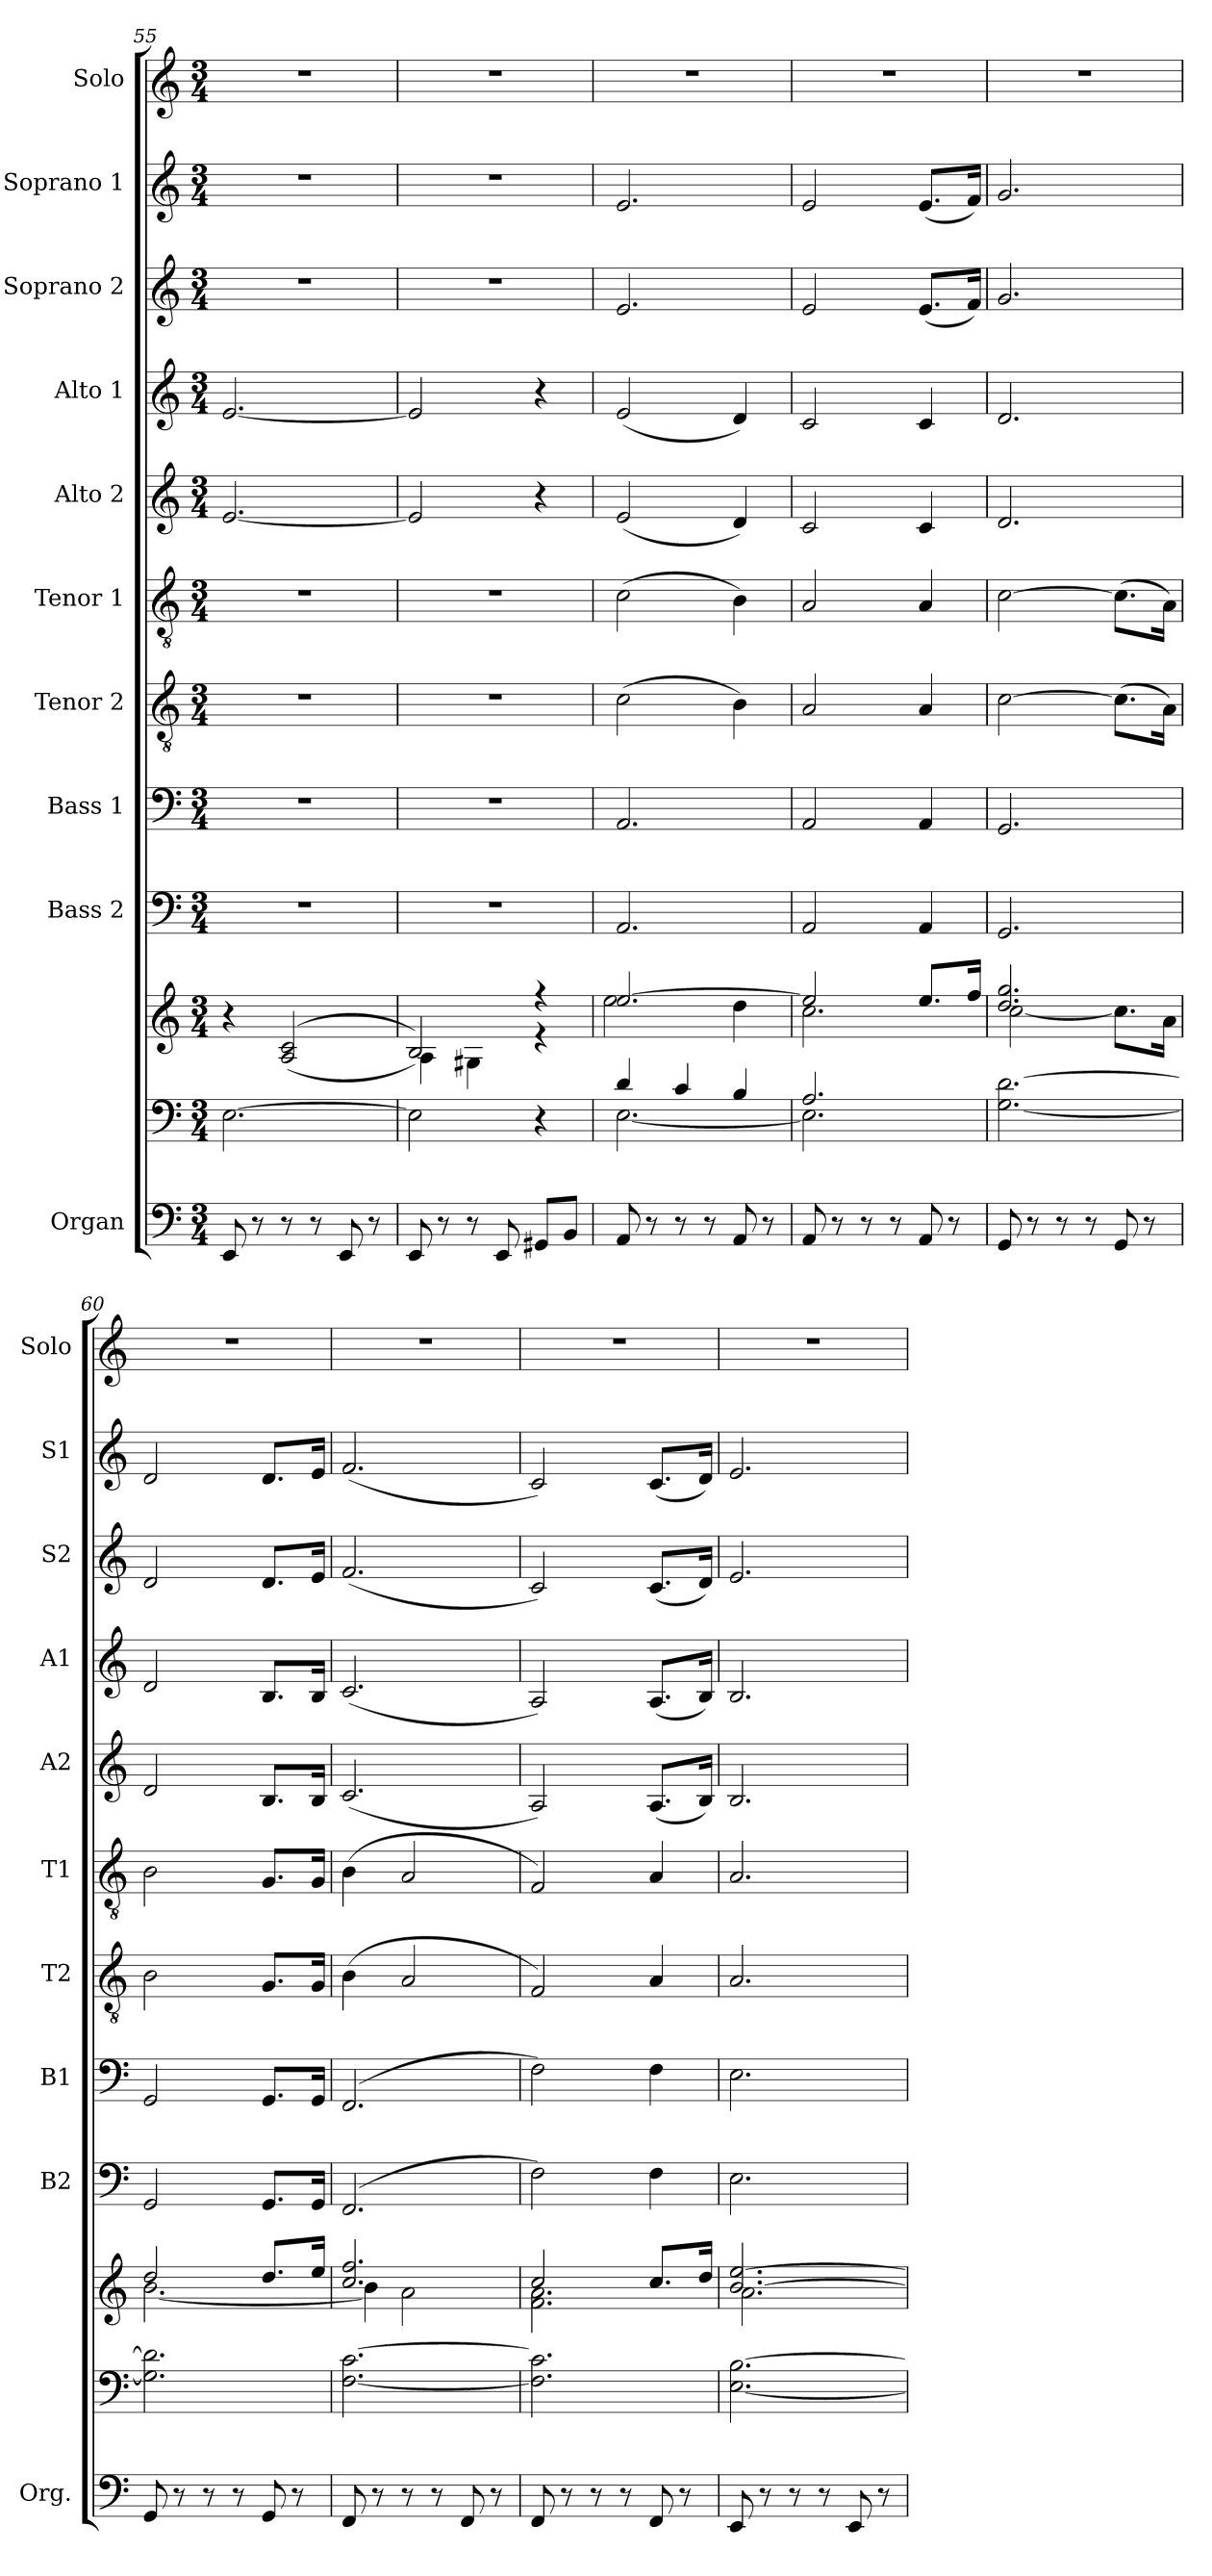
**kern	**kern	**kern	**kern	**kern	**kern	**kern	**kern	**kern	**kern	**kern	**kern
*part10	*part10	*part10	*part9	*part8	*part7	*part6	*part5	*part4	*part3	*part2	*part1
*staff12	*staff11	*staff10	*staff9	*staff8	*staff7	*staff6	*staff5	*staff4	*staff3	*staff2	*staff1
*I"Organ	*	*	*I"Bass 2	*I"Bass 1	*I"Tenor 2	*I"Tenor 1	*I"Alto 2	*I"Alto 1	*I"Soprano 2	*I"Soprano 1	*I"Solo
*I'Org.	*	*	*I'B2	*I'B1	*I'T2	*I'T1	*I'A2	*I'A1	*I'S2	*I'S1	*I'Solo
*clefF4	*clefF4	*clefG2	*clefF4	*clefF4	*clefGv2	*clefGv2	*clefG2	*clefG2	*clefG2	*clefG2	*clefG2
*k[]	*k[]	*k[]	*k[]	*k[]	*k[]	*k[]	*k[]	*k[]	*k[]	*k[]	*k[]
*M3/4	*M3/4	*M3/4	*M3/4	*M3/4	*M3/4	*M3/4	*M3/4	*M3/4	*M3/4	*M3/4	*M3/4
=55	=55	=55	=55	=55	=55	=55	=55	=55	=55	=55	=55
8EE/	[2.E\	4r	2.r	2.r	2.r	2.r	[2.e/	[2.e/	2.r	2.r	2.r
8r	.	.	.	.	.	.	.	.	.	.	.
8r	.	(<(<2A/ 2c/	.	.	.	.	.	.	.	.	.
8r	.	.	.	.	.	.	.	.	.	.	.
8EE/	.	.	.	.	.	.	.	.	.	.	.
8r	.	.	.	.	.	.	.	.	.	.	.
=56	=56	=56	=56	=56	=56	=56	=56	=56	=56	=56	=56
*	*	*^	*	*	*	*	*	*	*	*	*
8EE/	2E\]	2B/))	4A\	2.r	2.r	2.r	2.r	2e/]	2e/]	2.r	2.r	2.r
8r	.	.	.	.	.	.	.	.	.	.	.	.
8r	.	.	4G#X\	.	.	.	.	.	.	.	.	.
8EE/	.	.	.	.	.	.	.	.	.	.	.	.
8GG#X/L	4r	4r	4r	.	.	.	.	4r	4r	.	.	.
8BB/J	.	.	.	.	.	.	.	.	.	.	.	.
=57	=57	=57	=57	=57	=57	=57	=57	=57	=57	=57	=57	=57
*	*^	*	*	*	*	*	*	*	*	*	*	*
8AA/	4d/	[2.E\	[2.ee/	2ee\	2.AA/	2.AA/	(>2c\	(>2c\	(<2e/	(<2e/	2.e/	2.e/	2.r
8r	.	.	.	.	.	.	.	.	.	.	.	.	.
8r	4c/	.	.	.	.	.	.	.	.	.	.	.	.
8r	.	.	.	.	.	.	.	.	.	.	.	.	.
8AA/	4B/	.	.	4dd\	.	.	4B\)	4B\)	4d/)	4d/)	.	.	.
8r	.	.	.	.	.	.	.	.	.	.	.	.	.
=58	=58	=58	=58	=58	=58	=58	=58	=58	=58	=58	=58	=58	=58
8AA/	2.A/	2.E\]	2ee/]	2.cc\	2AA/	2AA/	2A/	2A/	2c/	2c/	2e/	2e/	2.r
8r	.	.	.	.	.	.	.	.	.	.	.	.	.
8r	.	.	.	.	.	.	.	.	.	.	.	.	.
8r	.	.	.	.	.	.	.	.	.	.	.	.	.
8AA/	.	.	8.ee/L	.	4AA/	4AA/	4A/	4A/	4c/	4c/	(<8.e/L	(<8.e/L	.
8r	.	.	.	.	.	.	.	.	.	.	.	.	.
.	.	.	16ff/Jk	.	.	.	.	.	.	.	16f/Jk)	16f/Jk)	.
*	*v	*v	*	*	*	*	*	*	*	*	*	*	*
!!LO:PB:g=z
=59	=59	=59	=59	=59	=59	=59	=59	=59	=59	=59	=59	=59
8GG/	[2.G\ [2.d\	2.dd/ 2.gg/	[2cc\	2.GG/	2.GG/	[2c\	[2c\	2.d/	2.d/	2.g/	2.g/	2.r
8r	.	.	.	.	.	.	.	.	.	.	.	.
8r	.	.	.	.	.	.	.	.	.	.	.	.
8r	.	.	.	.	.	.	.	.	.	.	.	.
8GG/	.	.	8.cc\L]	.	.	(>8.c\L]	(>8.c\L]	.	.	.	.	.
8r	.	.	.	.	.	.	.	.	.	.	.	.
.	.	.	16a\Jk	.	.	16A\Jk)	16A\Jk)	.	.	.	.	.
=60	=60	=60	=60	=60	=60	=60	=60	=60	=60	=60	=60	=60
8GG/	2.G\] 2.d\]	2dd/	[2.b\	2GG/	2GG/	2B\	2B\	2d/	2d/	2d/	2d/	2.r
8r	.	.	.	.	.	.	.	.	.	.	.	.
8r	.	.	.	.	.	.	.	.	.	.	.	.
8r	.	.	.	.	.	.	.	.	.	.	.	.
8GG/	.	8.dd/L	.	8.GG/L	8.GG/L	8.G/L	8.G/L	8.B/L	8.B/L	8.d/L	8.d/L	.
8r	.	.	.	.	.	.	.	.	.	.	.	.
.	.	16ee/Jk	.	16GG/Jk	16GG/Jk	16G/Jk	16G/Jk	16B/Jk	16B/Jk	16e/Jk	16e/Jk	.
=61	=61	=61	=61	=61	=61	=61	=61	=61	=61	=61	=61	=61
8FF/	[2.F\ [2.c\	2.cc/ 2.ff/	4b\]	(<2.FF/	(<2.FF/	(>4B\	(>4B\	(<2.c/	(<2.c/	(<2.f/	(<2.f/	2.r
8r	.	.	.	.	.	.	.	.	.	.	.	.
8r	.	.	2a\	.	.	2A/	2A/	.	.	.	.	.
8r	.	.	.	.	.	.	.	.	.	.	.	.
8FF/	.	.	.	.	.	.	.	.	.	.	.	.
8r	.	.	.	.	.	.	.	.	.	.	.	.
=62	=62	=62	=62	=62	=62	=62	=62	=62	=62	=62	=62	=62
8FF/	2.F\] 2.c\]	2cc/	2.f\ 2.a\	2F\)	2F\)	2F/)	2F/)	2A/)	2A/)	2c/)	2c/)	2.r
8r	.	.	.	.	.	.	.	.	.	.	.	.
8r	.	.	.	.	.	.	.	.	.	.	.	.
8r	.	.	.	.	.	.	.	.	.	.	.	.
8FF/	.	8.cc/L	.	4F\	4F\	4A/	4A/	(<8.A/L	(<8.A/L	(<8.c/L	(<8.c/L	.
8r	.	.	.	.	.	.	.	.	.	.	.	.
.	.	16dd/Jk	.	.	.	.	.	16B/Jk)	16B/Jk)	16d/Jk)	16d/Jk)	.
=63	=63	=63	=63	=63	=63	=63	=63	=63	=63	=63	=63	=63
8EE/	[2.E\ [2.B\	[2.b/ [2.ee/	2.a\	2.E\	2.E\	2.A/	2.A/	2.B/	2.B/	2.e/	2.e/	2.r
8r	.	.	.	.	.	.	.	.	.	.	.	.
8r	.	.	.	.	.	.	.	.	.	.	.	.
8r	.	.	.	.	.	.	.	.	.	.	.	.
8EE/	.	.	.	.	.	.	.	.	.	.	.	.
8r	.	.	.	.	.	.	.	.	.	.	.	.
*	*	*v	*v	*	*	*	*	*	*	*	*	*
=	=	=	=	=	=	=	=	=	=	=	=
*-	*-	*-	*-	*-	*-	*-	*-	*-	*-	*-	*-
